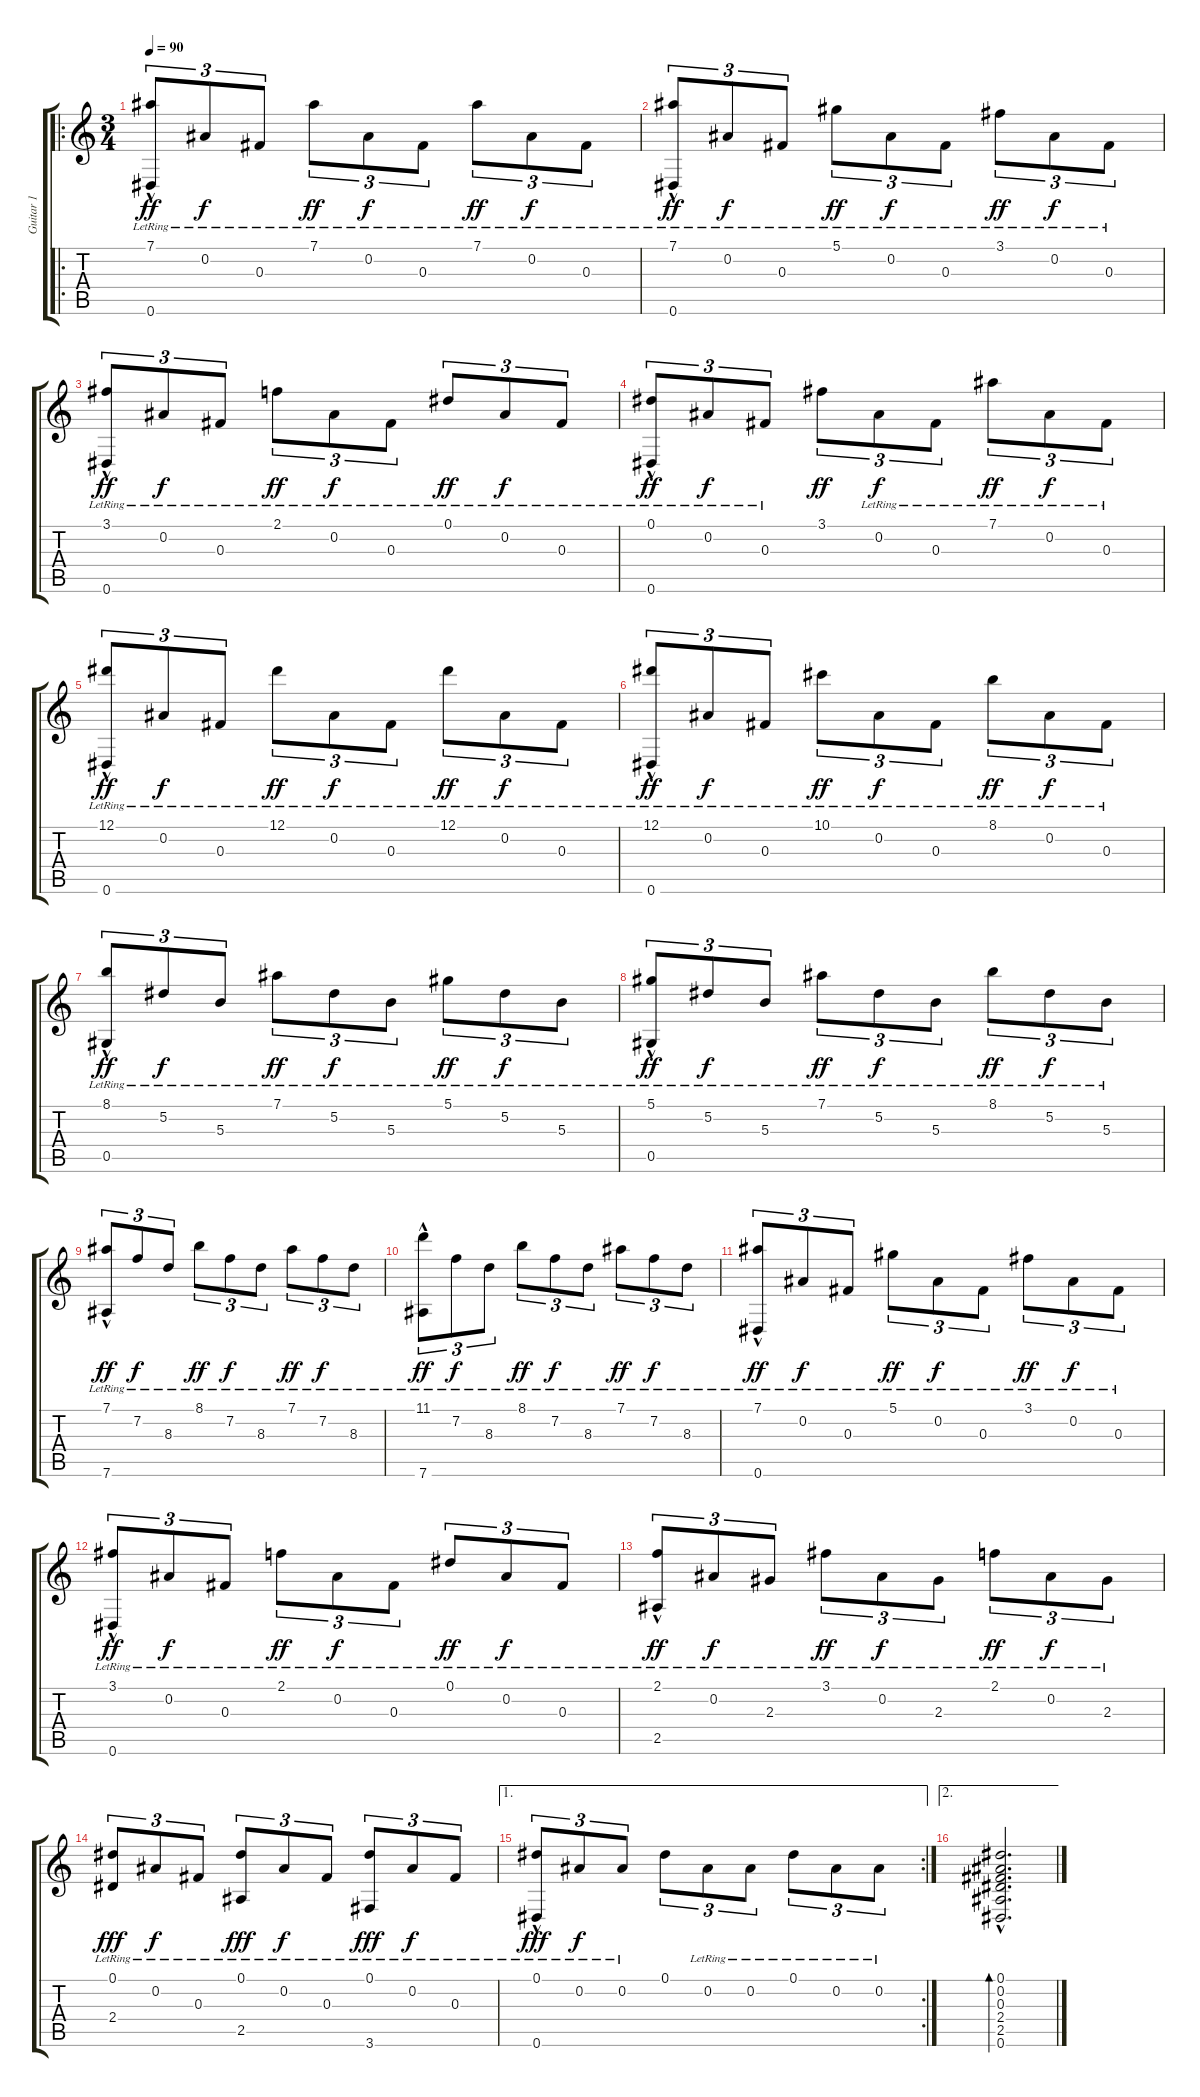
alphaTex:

\track ("Guitar 1" "Guitar 1") {instrument acousticguitarnylon}
\staff {score tabs}
\tuning (Eb4 Bb3 Gb3 Db3 Ab2 Eb2) {hide}
\ro
\ts (3 4)
\tempo 90
\clef g2
\ks c
(7.1{lr} 0.6{hac}).8{tu (3 2) dy ff instrument acousticguitarnylon} 0.2{lr}.8{tu (3 2) dy f} 0.3{lr}.8{tu (3 2)} 7.1{lr}.8{tu (3 2) dy ff} 0.2{lr}.8{tu (3 2) dy f} 0.3{lr}.8{tu (3 2)} 7.1{lr}.8{tu (3 2) dy ff} 0.2{lr}.8{tu (3 2) dy f} 0.3{lr}.8{tu (3 2)} |
(7.1{lr} 0.6{hac}).8{tu (3 2) dy ff} 0.2{lr}.8{tu (3 2) dy f} 0.3{lr}.8{tu (3 2)} 5.1{lr}.8{tu (3 2) dy ff} 0.2{lr}.8{tu (3 2) dy f} 0.3{lr}.8{tu (3 2)} 3.1{lr}.8{tu (3 2) dy ff} 0.2{lr}.8{tu (3 2) dy f} 0.3{lr}.8{tu (3 2)} |
(3.1{lr} 0.6{hac}).8{tu (3 2) dy ff} 0.2{lr}.8{tu (3 2) dy f} 0.3{lr}.8{tu (3 2)} 2.1{lr}.8{tu (3 2) dy ff} 0.2{lr}.8{tu (3 2) dy f} 0.3{lr}.8{tu (3 2)} 0.1{lr}.8{tu (3 2) dy ff} 0.2{lr}.8{tu (3 2) dy f} 0.3{lr}.8{tu (3 2)} |
(0.1{lr} 0.6{hac}).8{tu (3 2) dy ff} 0.2{lr}.8{tu (3 2) dy f} 0.3{lr}.8{tu (3 2)} 3.1.8{tu (3 2) dy ff} 0.2{lr}.8{tu (3 2) dy f} 0.3{lr}.8{tu (3 2)} 7.1{lr}.8{tu (3 2) dy ff} 0.2{lr}.8{tu (3 2) dy f} 0.3{lr}.8{tu (3 2)} |
(12.1{lr} 0.6{hac}).8{tu (3 2) dy ff} 0.2{lr}.8{tu (3 2) dy f} 0.3{lr}.8{tu (3 2)} 12.1{lr}.8{tu (3 2) dy ff} 0.2{lr}.8{tu (3 2) dy f} 0.3{lr}.8{tu (3 2)} 12.1{lr}.8{tu (3 2) dy ff} 0.2{lr}.8{tu (3 2) dy f} 0.3{lr}.8{tu (3 2)} |
(12.1{lr} 0.6{hac}).8{tu (3 2) dy ff} 0.2{lr}.8{tu (3 2) dy f} 0.3{lr}.8{tu (3 2)} 10.1{lr}.8{tu (3 2) dy ff} 0.2{lr}.8{tu (3 2) dy f} 0.3{lr}.8{tu (3 2)} 8.1{lr}.8{tu (3 2) dy ff} 0.2{lr}.8{tu (3 2) dy f} 0.3{lr}.8{tu (3 2)} |
(8.1{lr} 0.5{hac}).8{tu (3 2) dy ff} 5.2{lr}.8{tu (3 2) dy f} 5.3{lr}.8{tu (3 2)} 7.1{lr}.8{tu (3 2) dy ff} 5.2{lr}.8{tu (3 2) dy f} 5.3{lr}.8{tu (3 2)} 5.1{lr}.8{tu (3 2) dy ff} 5.2{lr}.8{tu (3 2) dy f} 5.3{lr}.8{tu (3 2)} |
(5.1{lr} 0.5{hac}).8{tu (3 2) dy ff} 5.2{lr}.8{tu (3 2) dy f} 5.3{lr}.8{tu (3 2)} 7.1{lr}.8{tu (3 2) dy ff} 5.2{lr}.8{tu (3 2) dy f} 5.3{lr}.8{tu (3 2)} 8.1{lr}.8{tu (3 2) dy ff} 5.2{lr}.8{tu (3 2) dy f} 5.3{lr}.8{tu (3 2)} |
(7.1{lr} 7.6{hac}).8{tu (3 2) dy ff} 7.2{lr}.8{tu (3 2) dy f} 8.3{lr}.8{tu (3 2)} 8.1{lr}.8{tu (3 2) dy ff} 7.2{lr}.8{tu (3 2) dy f} 8.3{lr}.8{tu (3 2)} 7.1{lr}.8{tu (3 2) dy ff} 7.2{lr}.8{tu (3 2) dy f} 8.3{lr}.8{tu (3 2)} |
(11.1{lr} 7.6{hac}).8{tu (3 2) dy ff} 7.2{lr}.8{tu (3 2) dy f} 8.3{lr}.8{tu (3 2)} 8.1{lr}.8{tu (3 2) dy ff} 7.2{lr}.8{tu (3 2) dy f} 8.3{lr}.8{tu (3 2)} 7.1{lr}.8{tu (3 2) dy ff} 7.2{lr}.8{tu (3 2) dy f} 8.3{lr}.8{tu (3 2)} |
(7.1{lr} 0.6{hac}).8{tu (3 2) dy ff} 0.2{lr}.8{tu (3 2) dy f} 0.3{lr}.8{tu (3 2)} 5.1{lr}.8{tu (3 2) dy ff} 0.2{lr}.8{tu (3 2) dy f} 0.3{lr}.8{tu (3 2)} 3.1{lr}.8{tu (3 2) dy ff} 0.2{lr}.8{tu (3 2) dy f} 0.3{lr}.8{tu (3 2)} |
(3.1{lr} 0.6{hac}).8{tu (3 2) dy ff} 0.2{lr}.8{tu (3 2) dy f} 0.3{lr}.8{tu (3 2)} 2.1{lr}.8{tu (3 2) dy ff} 0.2{lr}.8{tu (3 2) dy f} 0.3{lr}.8{tu (3 2)} 0.1{lr}.8{tu (3 2) dy ff} 0.2{lr}.8{tu (3 2) dy f} 0.3{lr}.8{tu (3 2)} |
(2.1{lr} 2.5{hac}).8{tu (3 2) dy ff} 0.2{lr}.8{tu (3 2) dy f} 2.3{lr}.8{tu (3 2)} 3.1{lr}.8{tu (3 2) dy ff} 0.2{lr}.8{tu (3 2) dy f} 2.3{lr}.8{tu (3 2)} 2.1{lr}.8{tu (3 2) dy ff} 0.2{lr}.8{tu (3 2) dy f} 2.3{lr}.8{tu (3 2)} |
(0.1{lr} 2.4).8{tu (3 2) dy fff} 0.2{lr}.8{tu (3 2) dy f} 0.3{lr}.8{tu (3 2)} (0.1{lr} 2.5).8{tu (3 2) dy fff} 0.2{lr}.8{tu (3 2) dy f} 0.3{lr}.8{tu (3 2)} (0.1{lr} 3.6).8{tu (3 2) dy fff} 0.2{lr}.8{tu (3 2) dy f} 0.3{lr}.8{tu (3 2)} |
\ae 1
\rc 2
(0.1{lr} 0.6{hac}).8{tu (3 2) dy fff} 0.2{lr}.8{tu (3 2) dy f} 0.2{lr}.8{tu (3 2)} 0.1.8{tu (3 2)} 0.2{lr}.8{tu (3 2)} 0.2{lr}.8{tu (3 2)} 0.1{lr}.8{tu (3 2)} 0.2{lr}.8{tu (3 2)} 0.2{lr}.8{tu (3 2)} |
\ae 2
(0.1{hac} 0.2{hac} 0.3{hac} 2.4{hac} 2.5{hac} 0.6{hac}).2{d bd 240}
